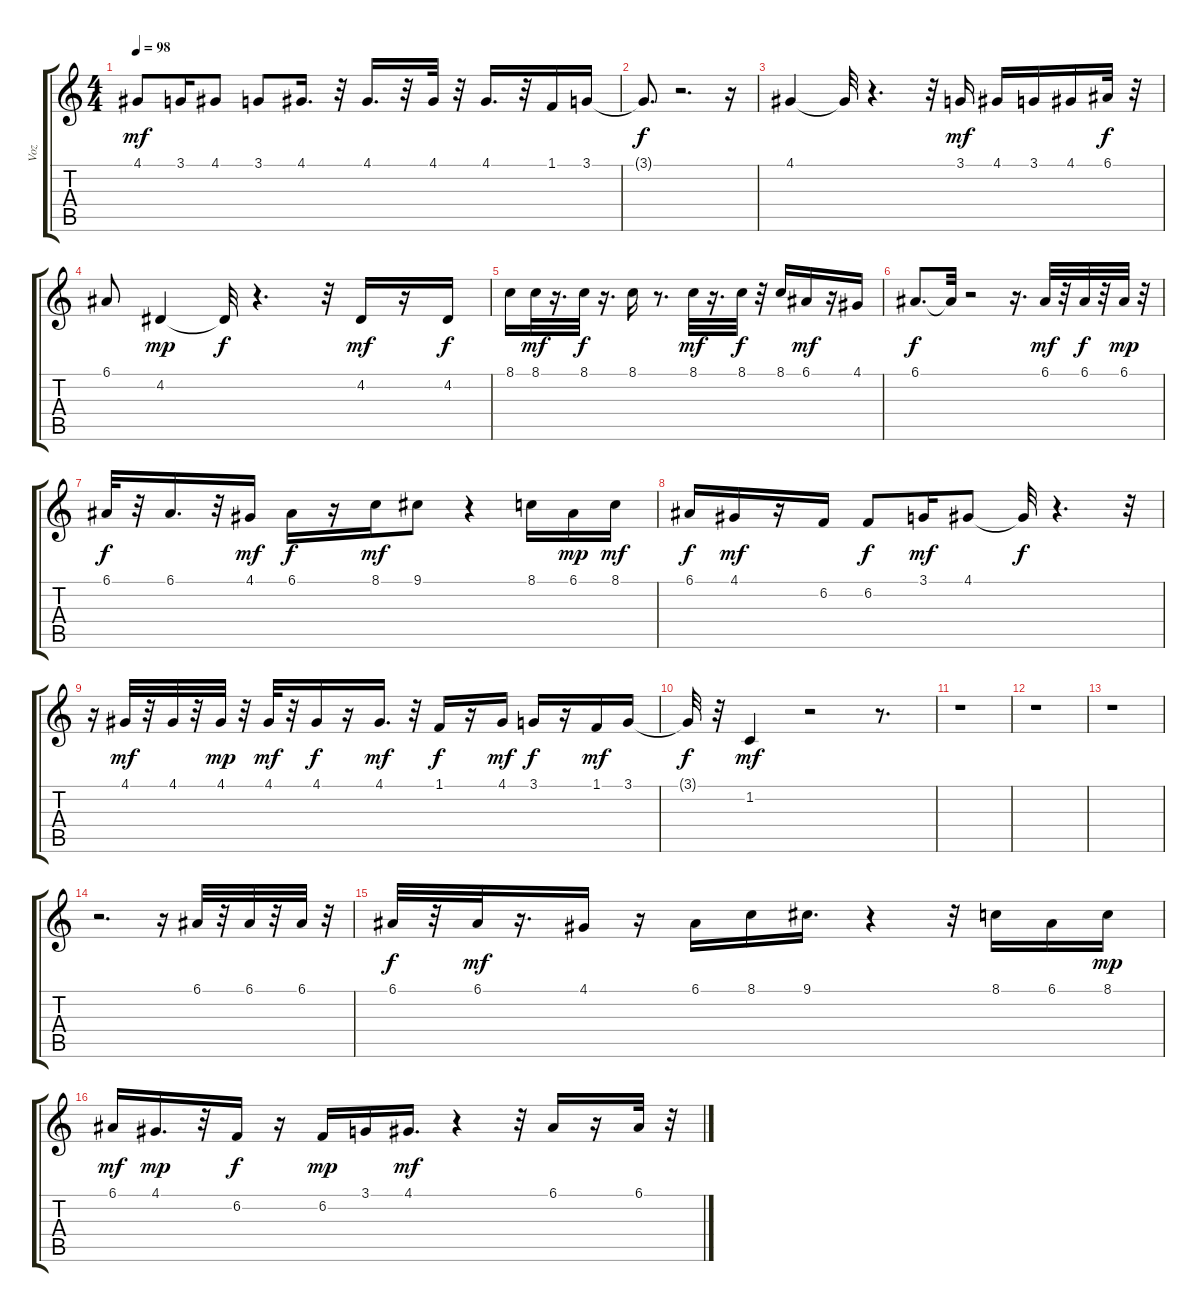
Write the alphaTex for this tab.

\track ("Voz" "Voz") {instrument violin}
\staff {score tabs}
\tuning (E4 B3 G3 D3 A2 E2) {hide}
\ts (4 4)
\tempo 98
\clef g2
\ks c
4.1.8{dy mf} 3.1.16 4.1.8 3.1.8 4.1.16{d} r.32 4.1.16{d} r.32 4.1.32 r.32 4.1.16{d} r.32 1.1.16 3.1.16 |
3.1{t}.8{d dy f} r.2{d} r.16 |
4.1.4 4.1{t}.32 r.4{d} r.32 3.1.16{dy mf} 4.1.16 3.1.16 4.1.16 6.1.32{dy f} r.32 |
6.1.8 4.2.4{dy mp} 4.2{t}.32{dy f} r.4{d} r.32 4.2.16{dy mf} r.16 4.2.16{dy f} |
8.1.16 8.1.32{dy mf} r.16{d} 8.1.32{dy f} r.16{d} 8.1.16 r.8{d} 8.1.32{dy mf} r.16{d} 8.1.32{dy f} r.32 8.1.16 6.1.16{dy mf} r.16 4.1.16 |
6.1.8{d dy f} 6.1{t}.32 r.2 r.16{d} 6.1.32{dy mf} r.32 6.1.32{dy f} r.32 6.1.32{dy mp} r.32 |
6.1.32{dy f} r.32 6.1.16{d} r.32 4.1.16{dy mf} 6.1.16{dy f} r.16 8.1.16{dy mf} 9.1.8 r.4 8.1.16 6.1.16{dy mp} 8.1.16{dy mf} |
6.1.16{dy f} 4.1.16{dy mf} r.16 6.2.16 6.2.8{dy f} 3.1.16{dy mf} 4.1.8 4.1{t}.32{dy f} r.4{d} r.32 |
r.16 4.1.32{dy mf} r.32 4.1.32 r.32 4.1.32{dy mp} r.32 4.1.32{dy mf} r.32 4.1.16{dy f} r.16 4.1.16{d dy mf} r.32 1.1.16{dy f} r.16 4.1.16{dy mf} 3.1.16{dy f} r.16 1.1.16{dy mf} 3.1.16 |
3.1{t}.32{dy f} r.32 1.2.4{dy mf} r.2 r.8{d} |
r.1 |
r.1 |
r.1 |
r.2{d} r.16 6.1.32 r.32 6.1.32 r.32 6.1.32 r.32 |
6.1.32{dy f} r.32 6.1.32{dy mf} r.16{d} 4.1.16 r.16 6.1.16 8.1.16 9.1.16{d} r.4 r.32 8.1.16 6.1.16 8.1.16{dy mp} |
6.1.16{dy mf} 4.1.16{d dy mp} r.32 6.2.16{dy f} r.16 6.2.16{dy mp} 3.1.16 4.1.16{d dy mf} r.4 r.32 6.1.16 r.16 6.1.32 r.32
